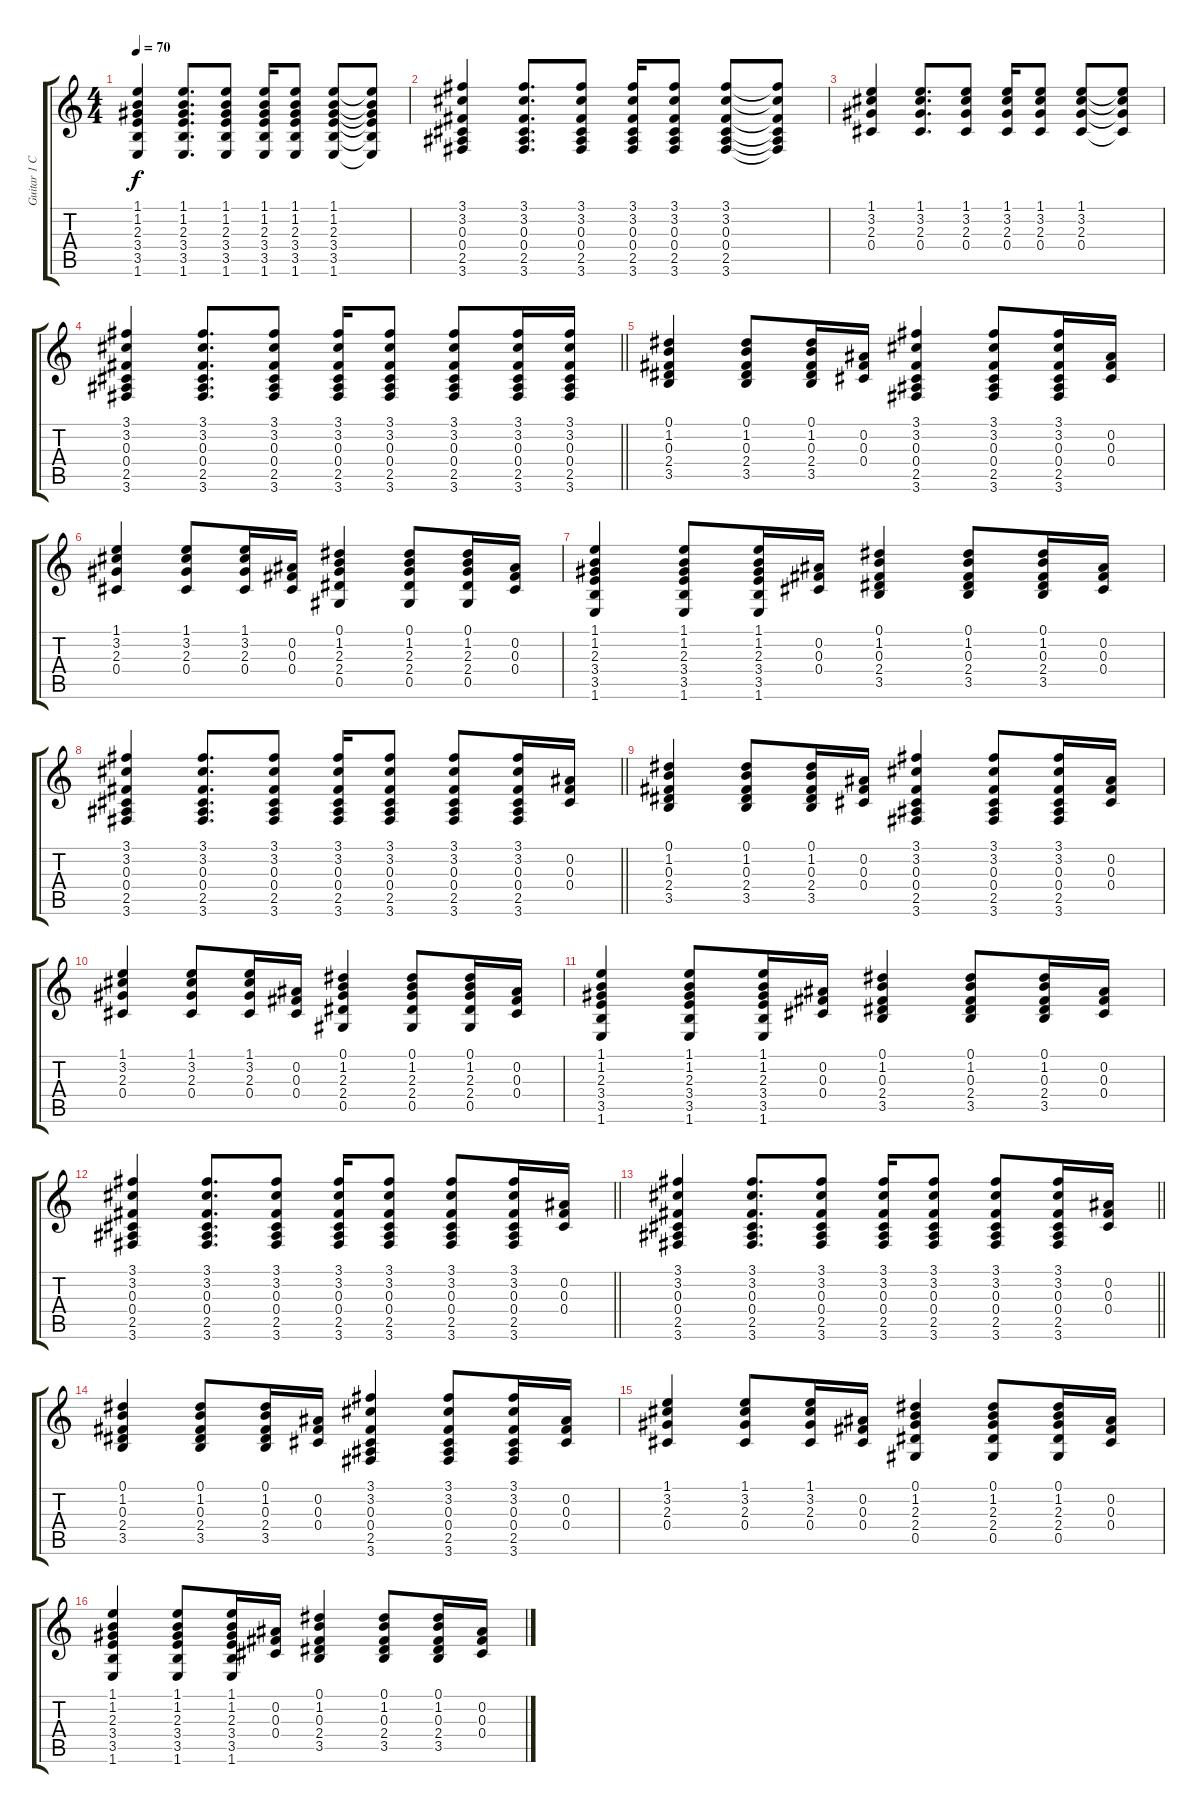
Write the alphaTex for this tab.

\track ("Guitar 1 Clean" "Guitar 1 C") {instrument electricguitarjazz}
\staff {score tabs}
\tuning (Eb4 Bb3 Gb3 Db3 Ab2 Eb2) {hide}
\ts (4 4)
\tempo 70
\clef g2
\ks c
(1.1 1.2 2.3 3.4 3.5 1.6).4{dy f volume 13 instrument acousticguitarsteel} (1.1 1.2 2.3 3.4 3.5 1.6).8{d} (1.1 1.2 2.3 3.4 3.5 1.6).8 (1.1 1.2 2.3 3.4 3.5 1.6).16 (1.1 1.2 2.3 3.4 3.5 1.6).8 (1.1 1.2 2.3 3.4 3.5 1.6).8 (1.1{t} 1.2{t} 2.3{t} 3.4{t} 3.5{t} 1.6{t}).8 |
(3.1 3.2 0.3 0.4 2.5 3.6).4 (3.1 3.2 0.3 0.4 2.5 3.6).8{d} (3.1 3.2 0.3 0.4 2.5 3.6).8 (3.1 3.2 0.3 0.4 2.5 3.6).16 (3.1 3.2 0.3 0.4 2.5 3.6).8 (3.1 3.2 0.3 0.4 2.5 3.6).8 (3.1{t} 3.2{t} 0.3{t} 0.4{t} 2.5{t} 3.6{t}).8 |
(1.1 3.2 2.3 0.4).4{instrument acousticguitarsteel} (1.1 3.2 2.3 0.4).8{d} (1.1 3.2 2.3 0.4).8 (1.1 3.2 2.3 0.4).16 (1.1 3.2 2.3 0.4).8 (1.1 3.2 2.3 0.4).8 (1.1{t} 3.2{t} 2.3{t} 0.4{t}).8 |
\barLineRight lightlight
(3.1 3.2 0.3 0.4 2.5 3.6).4 (3.1 3.2 0.3 0.4 2.5 3.6).8{d} (3.1 3.2 0.3 0.4 2.5 3.6).8 (3.1 3.2 0.3 0.4 2.5 3.6).16 (3.1 3.2 0.3 0.4 2.5 3.6).8 (3.1 3.2 0.3 0.4 2.5 3.6).8 (3.1 3.2 0.3 0.4 2.5 3.6).16 (3.1 3.2 0.3 0.4 2.5 3.6).16 |
(0.1 1.2 0.3 2.4 3.5).4{volume 11} (0.1 1.2 0.3 2.4 3.5).8 (0.1 1.2 0.3 2.4 3.5).16 (0.2 0.3 0.4).16 (3.1 3.2 0.3 0.4 2.5 3.6).4 (3.1 3.2 0.3 0.4 2.5 3.6).8 (3.1 3.2 0.3 0.4 2.5 3.6).16 (0.2 0.3 0.4).16 |
(1.1 3.2 2.3 0.4).4 (1.1 3.2 2.3 0.4).8 (1.1 3.2 2.3 0.4).16 (0.2 0.3 0.4).16 (0.1 1.2 2.3 2.4 0.5).4 (0.1 1.2 2.3 2.4 0.5).8 (0.1 1.2 2.3 2.4 0.5).16 (0.2 0.3 0.4).16 |
(1.1 1.2 2.3 3.4 3.5 1.6).4 (1.1 1.2 2.3 3.4 3.5 1.6).8 (1.1 1.2 2.3 3.4 3.5 1.6).16 (0.2 0.3 0.4).16 (0.1 1.2 0.3 2.4 3.5).4 (0.1 1.2 0.3 2.4 3.5).8 (0.1 1.2 0.3 2.4 3.5).16 (0.2 0.3 0.4).16 |
\barLineRight lightlight
(3.1 3.2 0.3 0.4 2.5 3.6).4 (3.1 3.2 0.3 0.4 2.5 3.6).8{d} (3.1 3.2 0.3 0.4 2.5 3.6).8 (3.1 3.2 0.3 0.4 2.5 3.6).16 (3.1 3.2 0.3 0.4 2.5 3.6).8 (3.1 3.2 0.3 0.4 2.5 3.6).8 (3.1 3.2 0.3 0.4 2.5 3.6).16 (0.2 0.3 0.4).16 |
(0.1 1.2 0.3 2.4 3.5).4 (0.1 1.2 0.3 2.4 3.5).8 (0.1 1.2 0.3 2.4 3.5).16 (0.2 0.3 0.4).16 (3.1 3.2 0.3 0.4 2.5 3.6).4 (3.1 3.2 0.3 0.4 2.5 3.6).8 (3.1 3.2 0.3 0.4 2.5 3.6).16 (0.2 0.3 0.4).16 |
(1.1 3.2 2.3 0.4).4 (1.1 3.2 2.3 0.4).8 (1.1 3.2 2.3 0.4).16 (0.2 0.3 0.4).16 (0.1 1.2 2.3 2.4 0.5).4 (0.1 1.2 2.3 2.4 0.5).8 (0.1 1.2 2.3 2.4 0.5).16 (0.2 0.3 0.4).16 |
(1.1 1.2 2.3 3.4 3.5 1.6).4 (1.1 1.2 2.3 3.4 3.5 1.6).8 (1.1 1.2 2.3 3.4 3.5 1.6).16 (0.2 0.3 0.4).16 (0.1 1.2 0.3 2.4 3.5).4 (0.1 1.2 0.3 2.4 3.5).8 (0.1 1.2 0.3 2.4 3.5).16 (0.2 0.3 0.4).16 |
\barLineRight lightlight
(3.1 3.2 0.3 0.4 2.5 3.6).4 (3.1 3.2 0.3 0.4 2.5 3.6).8{d} (3.1 3.2 0.3 0.4 2.5 3.6).8 (3.1 3.2 0.3 0.4 2.5 3.6).16 (3.1 3.2 0.3 0.4 2.5 3.6).8 (3.1 3.2 0.3 0.4 2.5 3.6).8 (3.1 3.2 0.3 0.4 2.5 3.6).16 (0.2 0.3 0.4).16 |
\barLineRight lightlight
(3.1 3.2 0.3 0.4 2.5 3.6).4 (3.1 3.2 0.3 0.4 2.5 3.6).8{d} (3.1 3.2 0.3 0.4 2.5 3.6).8 (3.1 3.2 0.3 0.4 2.5 3.6).16 (3.1 3.2 0.3 0.4 2.5 3.6).8 (3.1 3.2 0.3 0.4 2.5 3.6).8 (3.1 3.2 0.3 0.4 2.5 3.6).16 (0.2 0.3 0.4).16 |
(0.1 1.2 0.3 2.4 3.5).4{volume 11} (0.1 1.2 0.3 2.4 3.5).8 (0.1 1.2 0.3 2.4 3.5).16 (0.2 0.3 0.4).16 (3.1 3.2 0.3 0.4 2.5 3.6).4 (3.1 3.2 0.3 0.4 2.5 3.6).8 (3.1 3.2 0.3 0.4 2.5 3.6).16 (0.2 0.3 0.4).16 |
(1.1 3.2 2.3 0.4).4 (1.1 3.2 2.3 0.4).8 (1.1 3.2 2.3 0.4).16 (0.2 0.3 0.4).16 (0.1 1.2 2.3 2.4 0.5).4 (0.1 1.2 2.3 2.4 0.5).8 (0.1 1.2 2.3 2.4 0.5).16 (0.2 0.3 0.4).16 |
(1.1 1.2 2.3 3.4 3.5 1.6).4 (1.1 1.2 2.3 3.4 3.5 1.6).8 (1.1 1.2 2.3 3.4 3.5 1.6).16 (0.2 0.3 0.4).16 (0.1 1.2 0.3 2.4 3.5).4 (0.1 1.2 0.3 2.4 3.5).8 (0.1 1.2 0.3 2.4 3.5).16 (0.2 0.3 0.4).16
